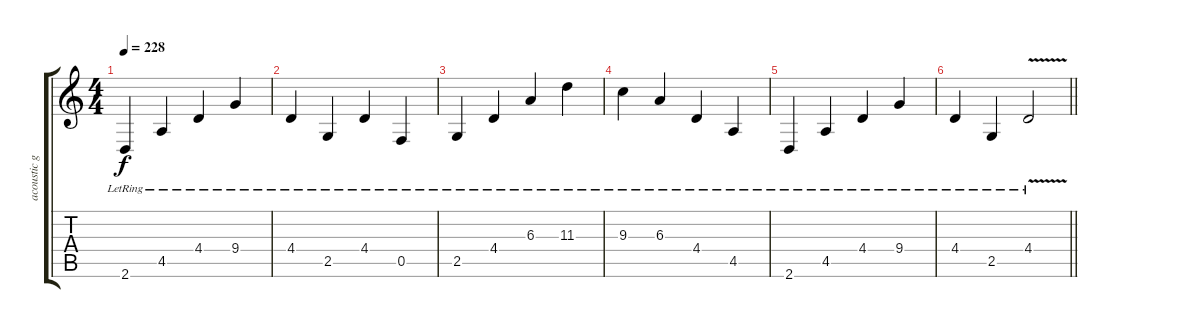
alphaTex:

\track ("acoustic gbz" "acoustic g") {instrument acousticguitarsteel}
\staff {score tabs}
\tuning (C4 G3 Eb3 Bb2 F2 C2) {hide}
\ts (4 4)
\tempo 228
\clef g2
\ks c
2.6{lr}.4{dy f} 4.5{lr}.4 4.4{lr}.4 9.4{lr}.4 |
4.4{lr}.4 2.5{lr}.4 4.4{lr}.4 0.5{lr}.4 |
2.5{lr}.4 4.4{lr}.4 6.3{lr}.4 11.3{lr}.4 |
9.3{lr}.4 6.3{lr}.4 4.4{lr}.4 4.5{lr}.4 |
2.6{lr}.4 4.5{lr}.4 4.4{lr}.4 9.4{lr}.4 |
\barLineRight lightlight
4.4{lr}.4 2.5{lr}.4 4.4{v lr}.2
